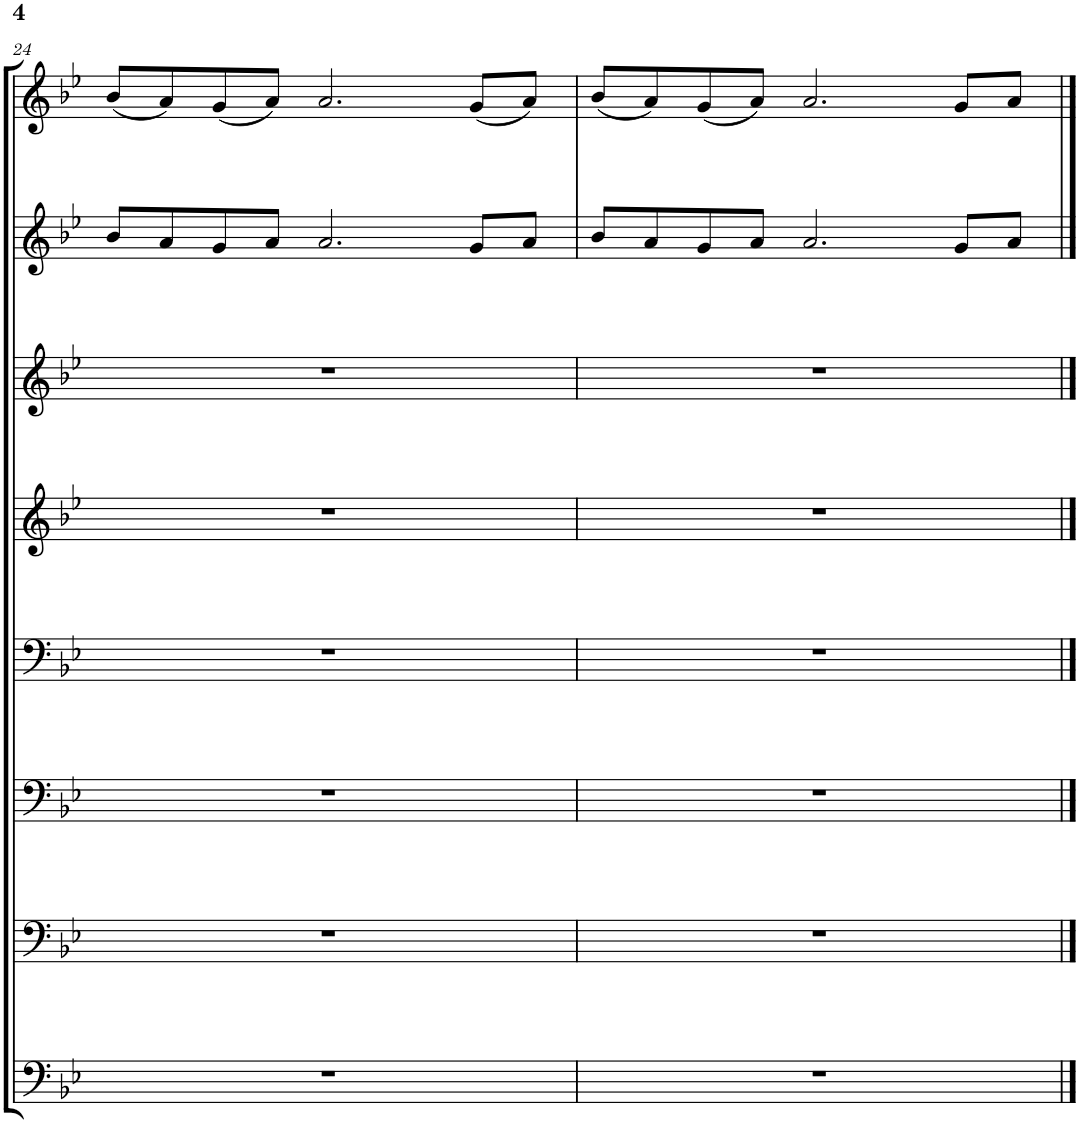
**kern	**kern	**kern	**kern	**kern	**kern	**kern	**kern
*part1	*part1	*part1	*part1	*part1	*part1	*part1	*part1
*staff8	*staff7	*staff6	*staff5	*staff4	*staff3	*staff2	*staff1
*I"Klavier	*	*	*	*	*	*	*
!!LO:PB:g=z
*clefF4	*clefF4	*clefF4	*clefF4	*clefG2	*clefG2	*clefG2	*clefG2
*k[b-e-]	*k[b-e-]	*k[b-e-]	*k[b-e-]	*k[b-e-]	*k[b-e-]	*k[b-e-]	*k[b-e-]
*M6/4	*M6/4	*M6/4	*M6/4	*M6/4	*M6/4	*M6/4	*M6/4
=24	=24	=24	=24	=24	=24	=24	=24
1.r	1.r	1.r	1.r	1.r	1.r	8b-/L	(8b-/L
.	.	.	.	.	.	8a/	8a/)
.	.	.	.	.	.	8g/	(8g/
.	.	.	.	.	.	8a/J	8a/J)
.	.	.	.	.	.	2.a/	2.a/
.	.	.	.	.	.	8g/L	(8g/L
.	.	.	.	.	.	8a/J	8a/J)
=25	=25	=25	=25	=25	=25	=25	=25
1.r	1.r	1.r	1.r	1.r	1.r	8b-/L	(8b-/L
.	.	.	.	.	.	8a/	8a/)
.	.	.	.	.	.	8g/	(8g/
.	.	.	.	.	.	8a/J	8a/J)
.	.	.	.	.	.	2.a/	2.a/
.	.	.	.	.	.	8g/L	8g/L
.	.	.	.	.	.	8a/J	8a/J
==	==	==	==	==	==	==	==
*-	*-	*-	*-	*-	*-	*-	*-
